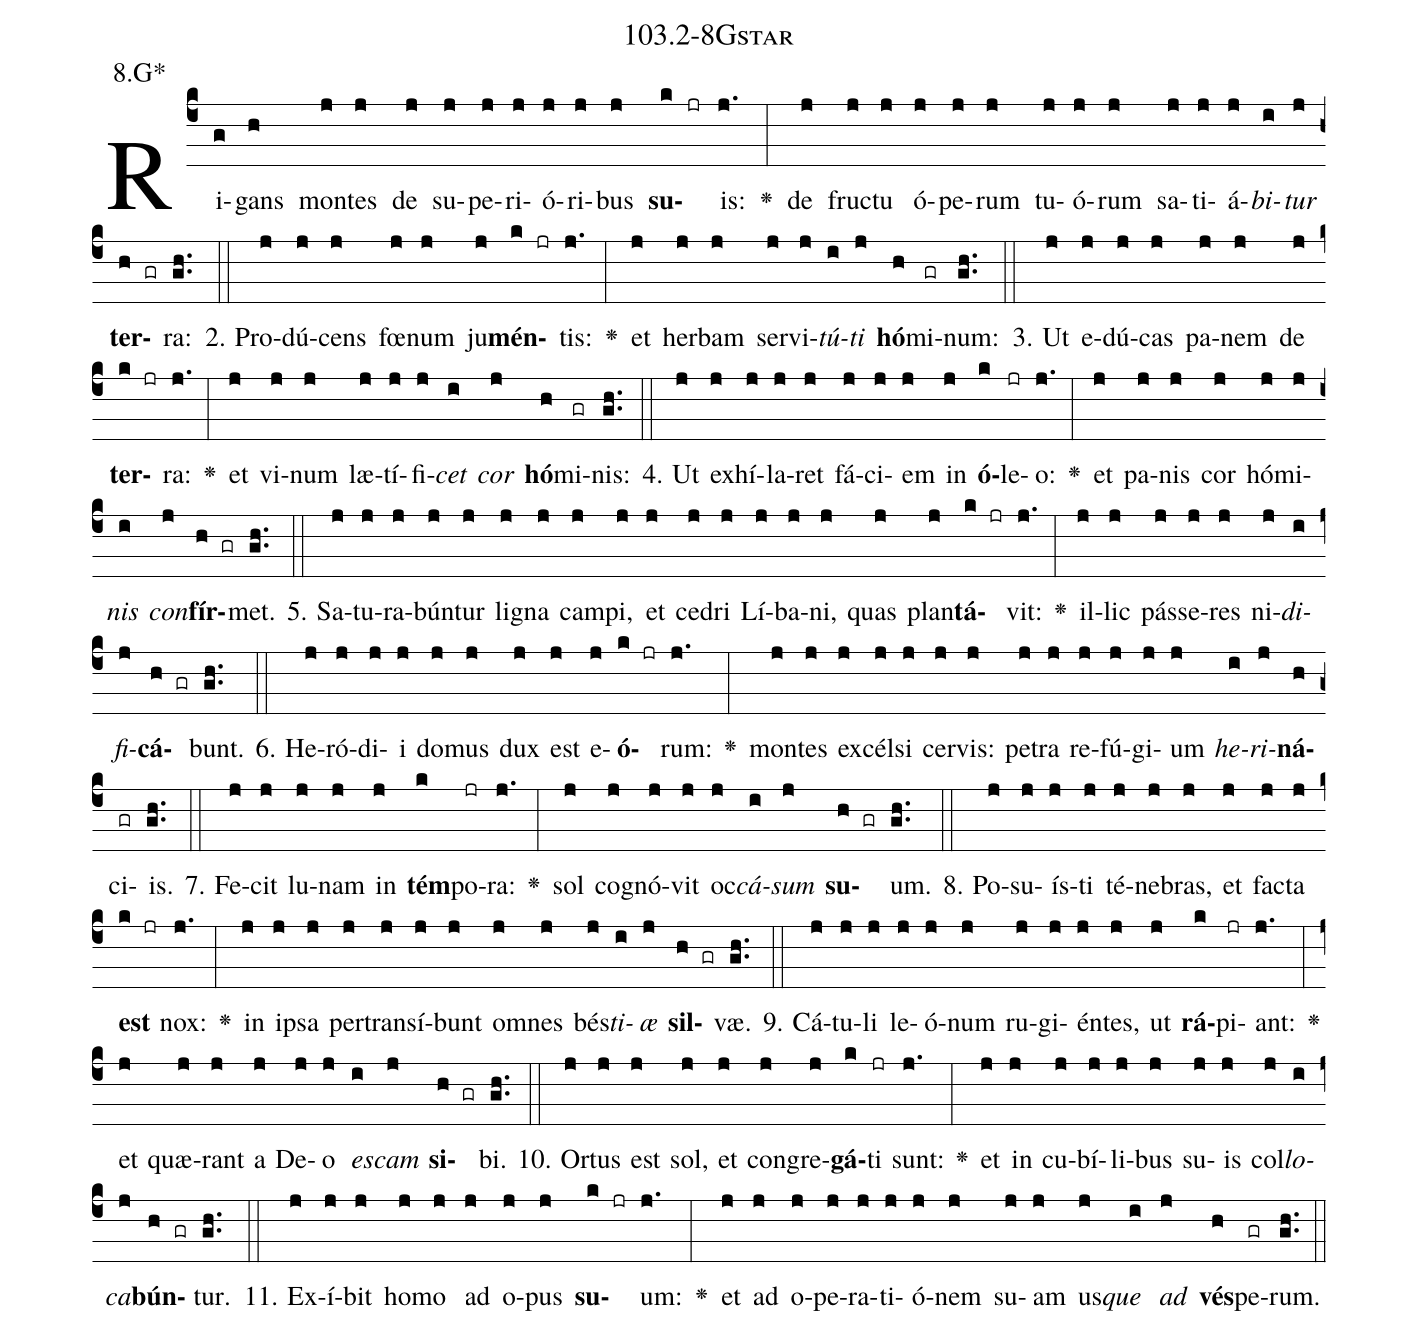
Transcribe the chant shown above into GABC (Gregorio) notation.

name: 103.2-8Gstar;
annotation: 8.G*;
%%
(c4)Ri(g)gans(h) mon(j)tes(j) de(j) su(j)pe(j)ri(j)ó(j)ri(j)bus(j) <b>su</b>(k jr)is:(j.) <v>\greheightstar</v>(:) de(j) fruc(j)tu(j) ó(j)pe(j)rum(j) tu(j)ó(j)rum(j) sa(j)ti(j)á(j)<i>bi</i>(i)<i>tur</i>(j) <b>ter</b>(h gr)ra:(gh..) (::)
2. Pro(j)dú(j)cens(j) fœ(j)num(j) ju(j)<b>mén</b>(k jr)tis:(j.) <v>\greheightstar</v>(:) et(j) her(j)bam(j) ser(j)vi(j)<i>tú</i>(i)<i>ti</i>(j) <b>hó</b>(h)mi(gr)num:(gh..) (::)
3. Ut(j) e(j)dú(j)cas(j) pa(j)nem(j) de(j) <b>ter</b>(k jr)ra:(j.) <v>\greheightstar</v>(:) et(j) vi(j)num(j) læ(j)tí(j)fi(j)<i>cet</i>(i) <i>cor</i>(j) <b>hó</b>(h)mi(gr)nis:(gh..) (::)
4. Ut(j) ex(j)hí(j)la(j)ret(j) fá(j)ci(j)em(j) in(j) <b>ó</b>(k)le(jr)o:(j.) <v>\greheightstar</v>(:) et(j) pa(j)nis(j) cor(j) hó(j)mi(j)<i>nis</i>(i) <i>con</i>(j)<b>fír</b>(h gr)met.(gh..) (::)
5. Sa(j)tu(j)ra(j)bún(j)tur(j) li(j)gna(j) cam(j)pi,(j) et(j) ce(j)dri(j) Lí(j)ba(j)ni,(j) quas(j) plan(j)<b>tá</b>(k jr)vit:(j.) <v>\greheightstar</v>(:) il(j)lic(j) pás(j)se(j)res(j) ni(j)<i>di</i>(i)<i>fi</i>(j)<b>cá</b>(h gr)bunt.(gh..) (::)
6. He(j)ró(j)di(j)i(j) do(j)mus(j) dux(j) est(j) e(j)<b>ó</b>(k jr)rum:(j.) <v>\greheightstar</v>(:) mon(j)tes(j) ex(j)cél(j)si(j) cer(j)vis:(j) pe(j)tra(j) re(j)fú(j)gi(j)um(j) <i>he</i>(i)<i>ri</i>(j)<b>ná</b>(h)ci(gr)is.(gh..) (::)
7. Fe(j)cit(j) lu(j)nam(j) in(j) <b>tém</b>(k)po(jr)ra:(j.) <v>\greheightstar</v>(:) sol(j) co(j)gnó(j)vit(j) oc(j)<i>cá</i>(i)<i>sum</i>(j) <b>su</b>(h gr)um.(gh..) (::)
8. Po(j)su(j)ís(j)ti(j) té(j)ne(j)bras,(j) et(j) fac(j)ta(j) <b>est</b>(k jr) nox:(j.) <v>\greheightstar</v>(:) in(j) ip(j)sa(j) per(j)trans(j)í(j)bunt(j) om(j)nes(j) bés(j)<i>ti</i>(i)<i>æ</i>(j) <b>sil</b>(h gr)væ.(gh..) (::)
9. Cá(j)tu(j)li(j) le(j)ó(j)num(j) ru(j)gi(j)én(j)tes,(j) ut(j) <b>rá</b>(k)pi(jr)ant:(j.) <v>\greheightstar</v>(:) et(j) quæ(j)rant(j) a(j) De(j)o(j) <i>es</i>(i)<i>cam</i>(j) <b>si</b>(h gr)bi.(gh..) (::)
10. Or(j)tus(j) est(j) sol,(j) et(j) con(j)gre(j)<b>gá</b>(k)ti(jr) sunt:(j.) <v>\greheightstar</v>(:) et(j) in(j) cu(j)bí(j)li(j)bus(j) su(j)is(j) col(j)<i>lo</i>(i)<i>ca</i>(j)<b>bún</b>(h gr)tur.(gh..) (::)
11. Ex(j)í(j)bit(j) ho(j)mo(j) ad(j) o(j)pus(j) <b>su</b>(k jr)um:(j.) <v>\greheightstar</v>(:) et(j) ad(j) o(j)pe(j)ra(j)ti(j)ó(j)nem(j) su(j)am(j) us(j)<i>que</i>(i) <i>ad</i>(j) <b>vés</b>(h)pe(gr)rum.(gh..) (::)
